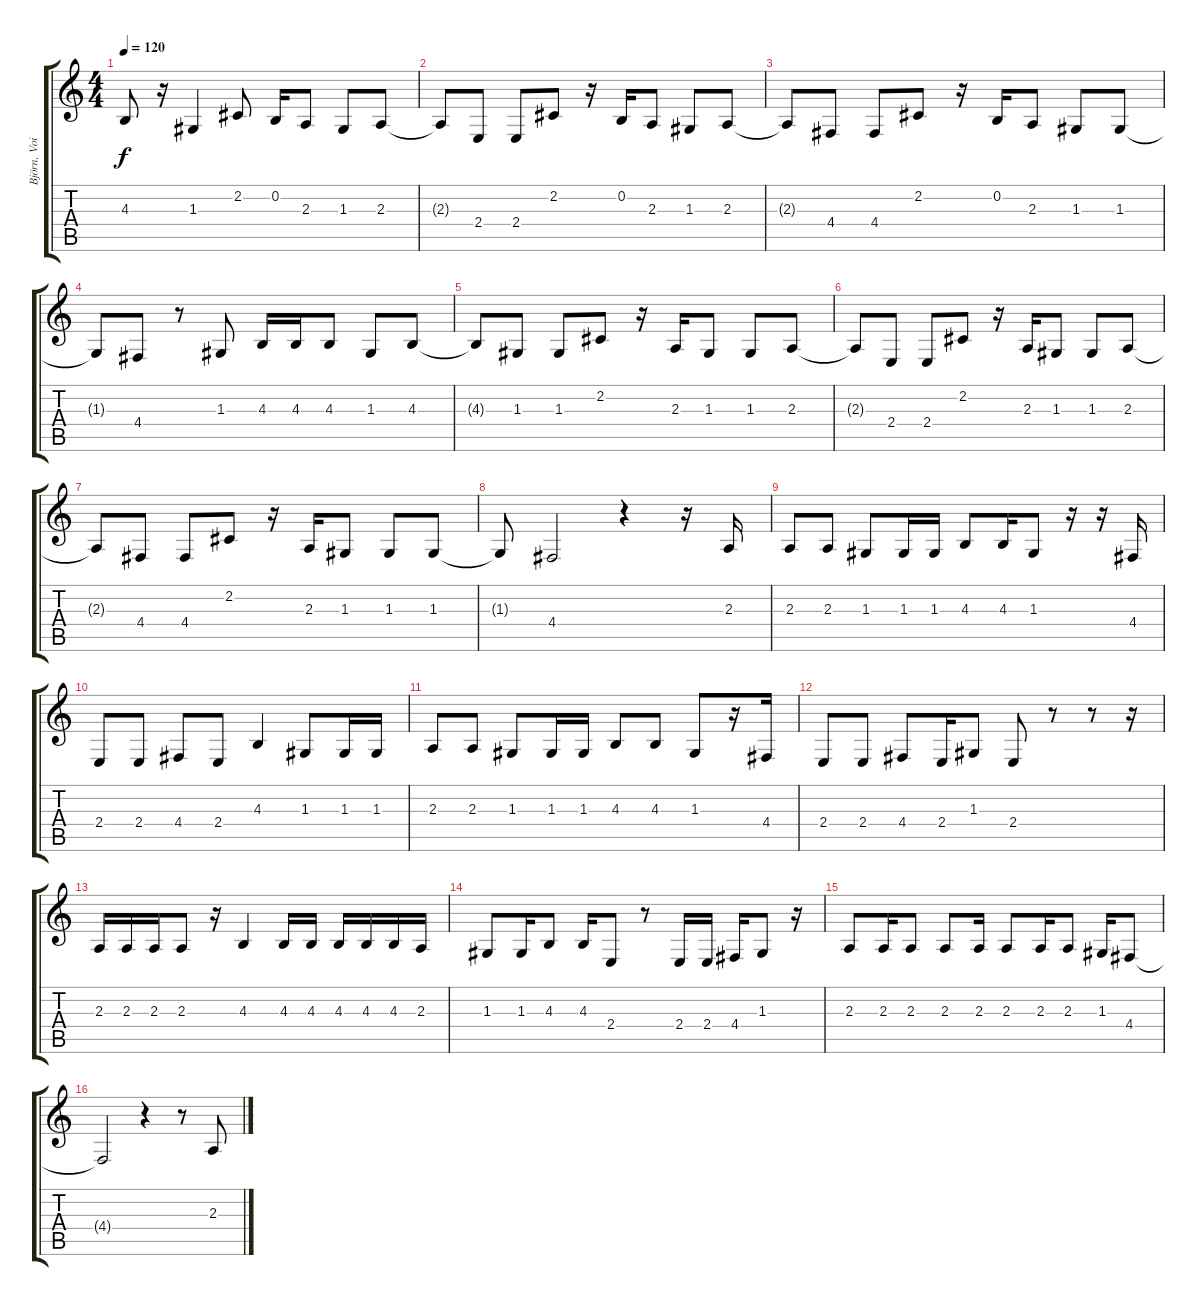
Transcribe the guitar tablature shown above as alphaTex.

\track ("Björn, Voice" "Björn, Voi") {instrument baritonesax}
\staff {score tabs}
\tuning (E4 B3 G3 D3 A2 E2) {hide}
\ts (4 4)
\tempo 120
\clef g2
\ks c
4.3.8{dy f} r.16 1.3.4 2.2.8 0.2.16 2.3.8 1.3.8 2.3.8 |
2.3{t}.8 2.4.8 2.4.8 2.2.8 r.16 0.2.16 2.3.8 1.3.8 2.3.8 |
2.3{t}.8 4.4.8 4.4.8 2.2.8 r.16 0.2.16 2.3.8 1.3.8 1.3.8 |
1.3{t}.8 4.4.8 r.8 1.3.8 4.3.16 4.3.16 4.3.8 1.3.8 4.3.8 |
4.3{t}.8 1.3.8 1.3.8 2.2.8 r.16 2.3.16 1.3.8 1.3.8 2.3.8 |
2.3{t}.8 2.4.8 2.4.8 2.2.8 r.16 2.3.16 1.3.8 1.3.8 2.3.8 |
2.3{t}.8 4.4.8 4.4.8 2.2.8 r.16 2.3.16 1.3.8 1.3.8 1.3.8 |
1.3{t}.8 4.4.2 r.4 r.16 2.3.16 |
2.3.8 2.3.8 1.3.8 1.3.16 1.3.16 4.3.8 4.3.16 1.3.8 r.16 r.16 4.4.16 |
2.4.8 2.4.8 4.4.8 2.4.8 4.3.4 1.3.8 1.3.16 1.3.16 |
2.3.8 2.3.8 1.3.8 1.3.16 1.3.16 4.3.8 4.3.8 1.3.8 r.16 4.4.16 |
2.4.8 2.4.8 4.4.8 2.4.16 1.3.8 2.4.8 r.8 r.8 r.16 |
2.3.16 2.3.16 2.3.16 2.3.8 r.16 4.3.4 4.3.16 4.3.16 4.3.16 4.3.16 4.3.16 2.3.16 |
1.3.8 1.3.16 4.3.8 4.3.16 2.4.8 r.8 2.4.16 2.4.16 4.4.16 1.3.8 r.16 |
2.3.8 2.3.16 2.3.8 2.3.8 2.3.16 2.3.8 2.3.16 2.3.8 1.3.16 4.4.8 |
4.4{t}.2 r.4 r.8 2.3.8
